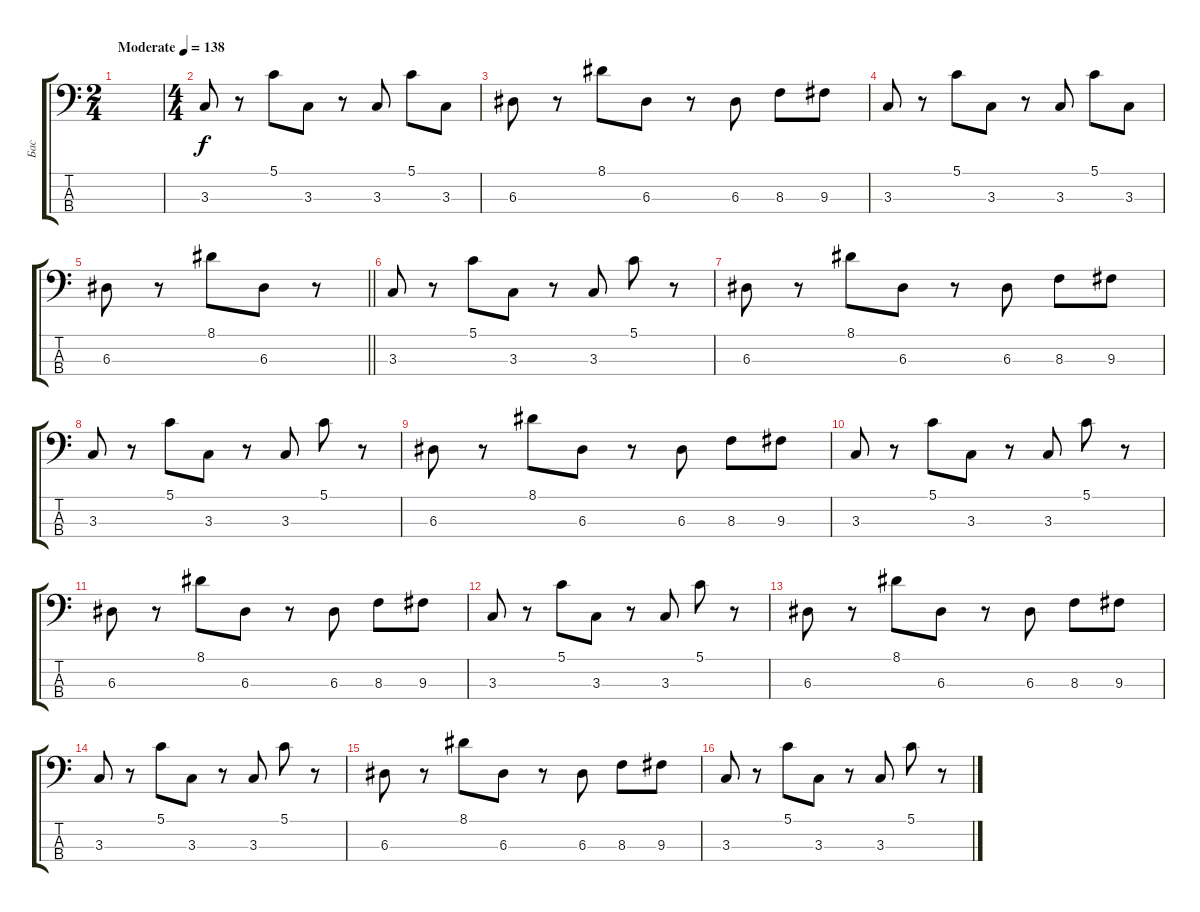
\track ("Бас" "Бас") {instrument electricbassfinger}
\staff {score tabs}
\tuning (G2 D2 A1 E1) {hide}
\ts (2 4)
\tempo (138 "Moderate")
\clef f4
\ks c
|
\ts (4 4)
3.3.8 r.8 5.1.8 3.3.8 r.8 3.3.8 5.1.8 3.3.8 |
6.3.8 r.8 8.1.8 6.3.8 r.8 6.3.8 8.3.8 9.3.8 |
3.3.8 r.8 5.1.8 3.3.8 r.8 3.3.8 5.1.8 3.3.8 |
\barLineRight lightlight
6.3.8 r.8 8.1.8 6.3.8 r.8 |
3.3.8 r.8 5.1.8 3.3.8 r.8 3.3.8 5.1.8 r.8 |
6.3.8 r.8 8.1.8 6.3.8 r.8 6.3.8 8.3.8 9.3.8 |
3.3.8 r.8 5.1.8 3.3.8 r.8 3.3.8 5.1.8 r.8 |
6.3.8 r.8 8.1.8 6.3.8 r.8 6.3.8 8.3.8 9.3.8 |
3.3.8 r.8 5.1.8 3.3.8 r.8 3.3.8 5.1.8 r.8 |
6.3.8 r.8 8.1.8 6.3.8 r.8 6.3.8 8.3.8 9.3.8 |
3.3.8 r.8 5.1.8 3.3.8 r.8 3.3.8 5.1.8 r.8 |
6.3.8 r.8 8.1.8 6.3.8 r.8 6.3.8 8.3.8 9.3.8 |
3.3.8 r.8 5.1.8 3.3.8 r.8 3.3.8 5.1.8 r.8 |
6.3.8 r.8 8.1.8 6.3.8 r.8 6.3.8 8.3.8 9.3.8 |
3.3.8 r.8 5.1.8 3.3.8 r.8 3.3.8 5.1.8 r.8
